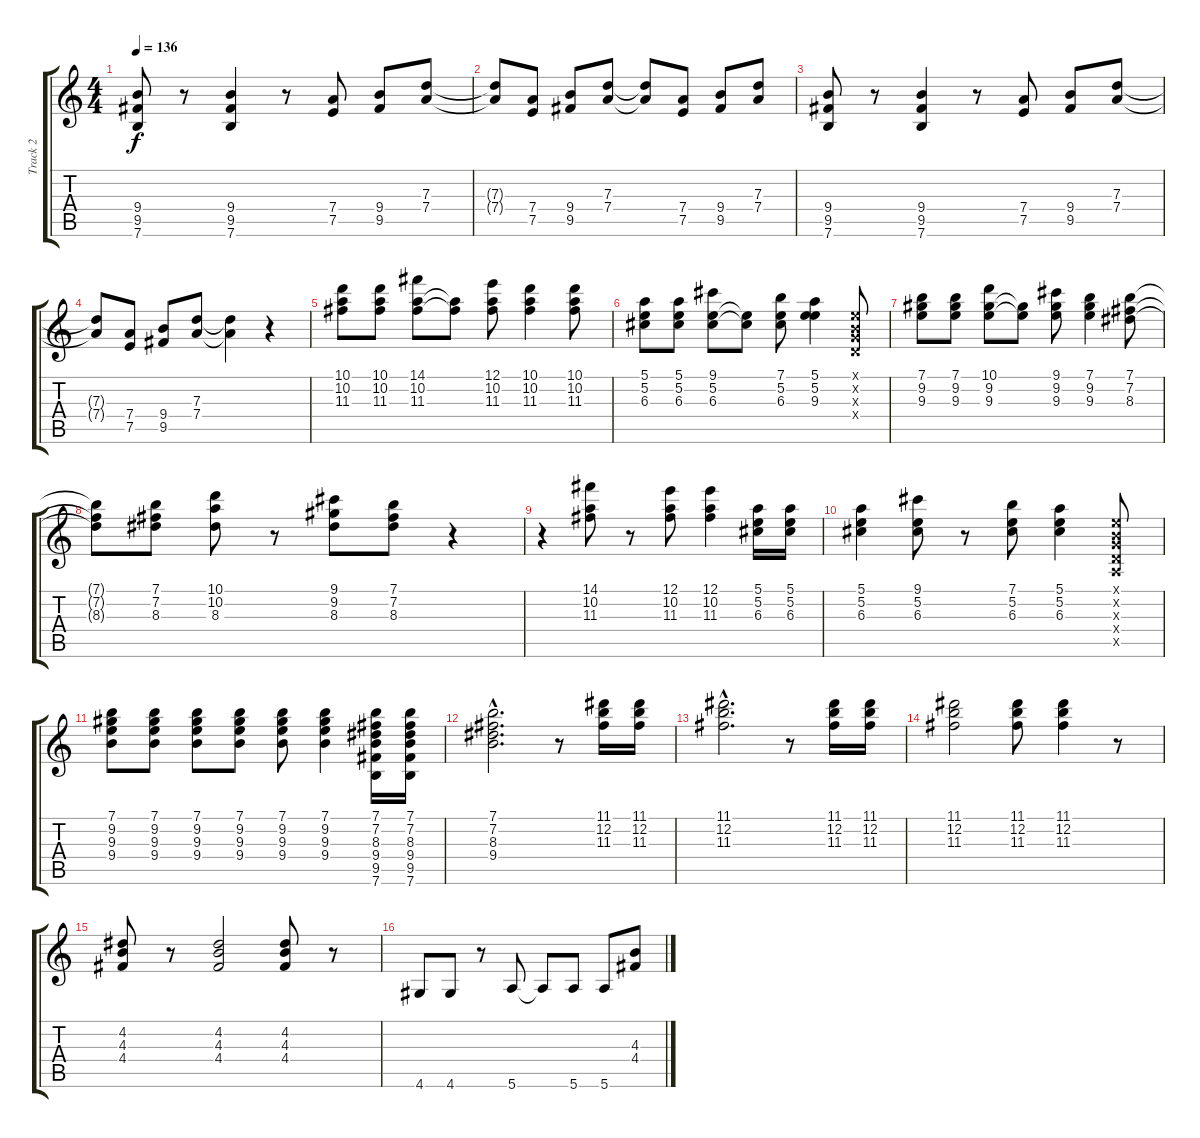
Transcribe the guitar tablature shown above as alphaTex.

\track ("Track 2" "Track 2") {instrument distortionguitar}
\staff {score tabs}
\tuning (E4 B3 G3 D3 A2 E2) {hide}
\ts (4 4)
\tempo 136
\clef g2
\ks c
(9.4 9.5 7.6).8{dy f} r.8 (9.4 9.5 7.6).4 r.8 (7.4 7.5).8 (9.4 9.5).8 (7.3 7.4).8 |
(7.3{t} 7.4{t}).8 (7.4 7.5).8 (9.4 9.5).8 (7.3 7.4).8 (7.3{t} 7.4{t}).8 (7.4 7.5).8 (9.4 9.5).8 (7.3 7.4).8 |
(9.4 9.5 7.6).8 r.8 (9.4 9.5 7.6).4 r.8 (7.4 7.5).8 (9.4 9.5).8 (7.3 7.4).8 |
(7.3{t} 7.4{t}).8 (7.4 7.5).8 (9.4 9.5).8 (7.3 7.4).8 (7.3{t} 7.4{t}).4 r.4 |
(10.1 10.2 11.3).8 (10.1 10.2 11.3).8 (14.1 10.2 11.3).8 (10.2{t} 11.3{t}).8 (12.1 10.2 11.3).8 (10.1 10.2 11.3).4 (10.1 10.2 11.3).8 |
(5.1 5.2 6.3).8 (5.1 5.2 6.3).8 (9.1 5.2 6.3).8 (5.2{t} 6.3{t}).8 (7.1 5.2 6.3).8 (5.1 5.2 9.3).4 (0.1{x} 0.2{x} 0.3{x} 0.4{x}).8 |
(7.1 9.2 9.3).8 (7.1 9.2 9.3).8 (10.1 9.2 9.3).8 (9.2{t} 9.3{t}).8 (9.1 9.2 9.3).8 (7.1 9.2 9.3).4 (7.1 7.2 8.3).8 |
(7.1{t} 7.2{t} 8.3{t}).8 (7.1 7.2 8.3).8 (10.1 10.2 8.3).8 r.8 (9.1 9.2 8.3).8 (7.1 7.2 8.3).8 r.4 |
r.4 (14.1 10.2 11.3).8 r.8 (12.1 10.2 11.3).8 (12.1 10.2 11.3).4 (5.1 5.2 6.3).16 (5.1 5.2 6.3).16 |
(5.1 5.2 6.3).4 (9.1 5.2 6.3).8 r.8 (7.1 5.2 6.3).8 (5.1 5.2 6.3).4 (0.1{x} 0.2{x} 0.3{x} 0.4{x} 0.5{x}).8 |
(7.1 9.2 9.3 9.4).8 (7.1 9.2 9.3 9.4).8 (7.1 9.2 9.3 9.4).8 (7.1 9.2 9.3 9.4).8 (7.1 9.2 9.3 9.4).8 (7.1 9.2 9.3 9.4).4 (7.1 7.2 8.3 9.4 9.5 7.6).16 (7.1 7.2 8.3 9.4 9.5 7.6).16 |
(7.1{hac} 7.2{hac} 8.3{hac} 9.4{hac}).2{d} r.8 (11.1 12.2 11.3).16 (11.1 12.2 11.3).16 |
(11.1{hac} 12.2{hac} 11.3{hac}).2{d} r.8 (11.1 12.2 11.3).16 (11.1 12.2 11.3).16 |
(11.1 12.2 11.3).2 (11.1 12.2 11.3).8 (11.1 12.2 11.3).4 r.8 |
(4.2 4.3 4.4).8 r.8 (4.2 4.3 4.4).2 (4.2 4.3 4.4).8 r.8 |
4.6.8 4.6.8 r.8 5.6.8 5.6{t}.8 5.6.8 5.6.8 (4.3 4.4).8
